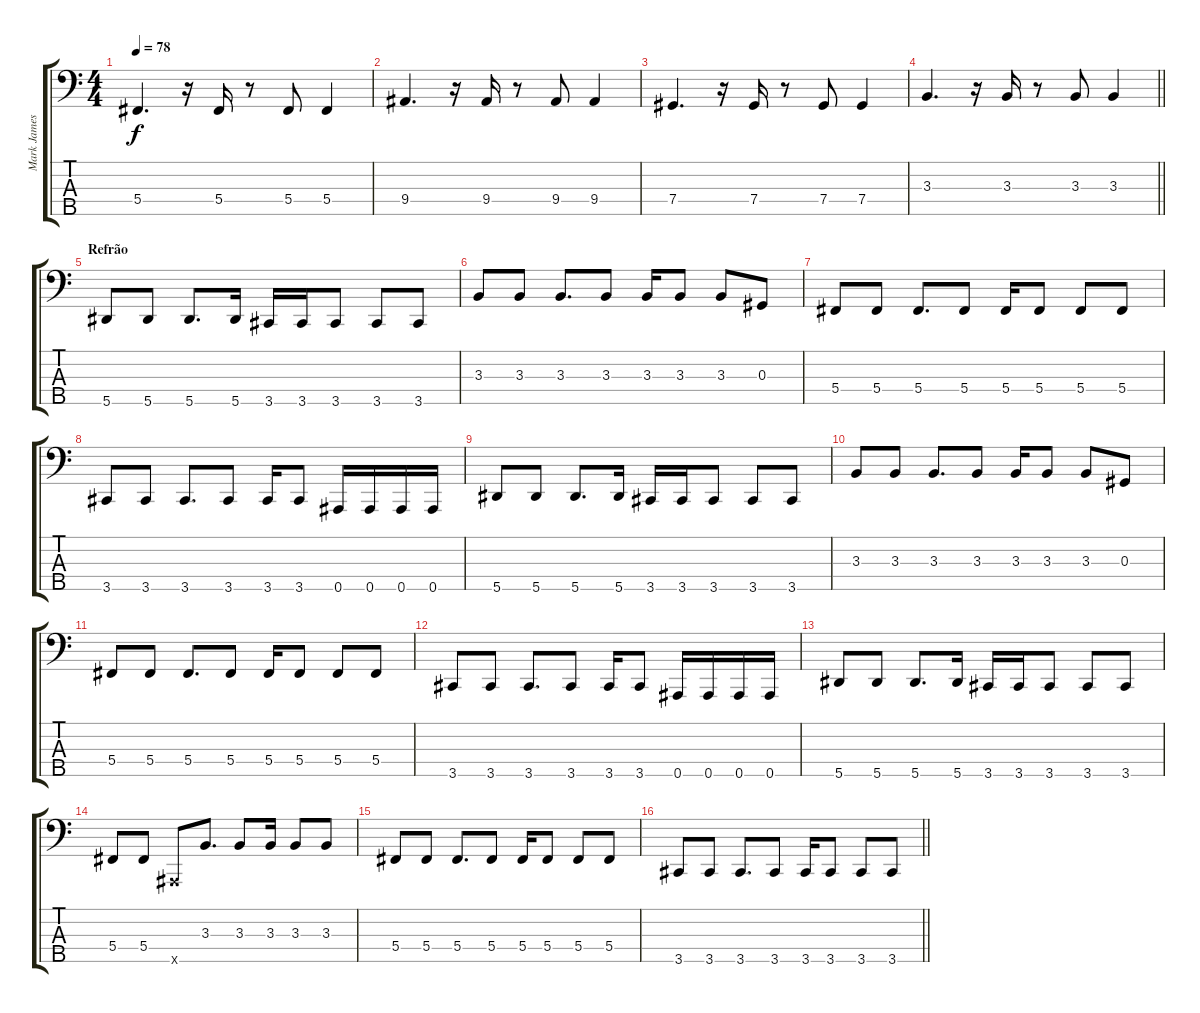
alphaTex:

\track ("Mark James" "Mark James") {instrument electricbassfinger}
\staff {score tabs}
\tuning (Gb2 Db2 Ab1 Db1 Bb0) {hide}
\ts (4 4)
\tempo 78
\clef f4
\ks c
5.4.4{d dy f} r.16 5.4.16 r.8 5.4.8 5.4.4 |
9.4.4{d} r.16 9.4.16 r.8 9.4.8 9.4.4 |
7.4.4{d} r.16 7.4.16 r.8 7.4.8 7.4.4 |
\barLineRight lightlight
3.3.4{d} r.16 3.3.16 r.8 3.3.8 3.3.4 |
\section ("" "Refrão")
5.5.8 5.5.8 5.5.8{d} 5.5.16 3.5.16 3.5.16 3.5.8 3.5.8 3.5.8 |
3.3.8 3.3.8 3.3.8{d} 3.3.8 3.3.16 3.3.8 3.3.8 0.3.8 |
5.4.8 5.4.8 5.4.8{d} 5.4.8 5.4.16 5.4.8 5.4.8 5.4.8 |
3.5.8 3.5.8 3.5.8{d} 3.5.8 3.5.16 3.5.8 0.5.16 0.5.16 0.5.16 0.5.16 |
5.5.8 5.5.8 5.5.8{d} 5.5.16 3.5.16 3.5.16 3.5.8 3.5.8 3.5.8 |
3.3.8 3.3.8 3.3.8{d} 3.3.8 3.3.16 3.3.8 3.3.8 0.3.8 |
5.4.8 5.4.8 5.4.8{d} 5.4.8 5.4.16 5.4.8 5.4.8 5.4.8 |
3.5.8 3.5.8 3.5.8{d} 3.5.8 3.5.16 3.5.8 0.5.16 0.5.16 0.5.16 0.5.16 |
5.5.8 5.5.8 5.5.8{d} 5.5.16 3.5.16 3.5.16 3.5.8 3.5.8 3.5.8 |
5.4.8 5.4.8 0.5{x}.8 3.3.8{d} 3.3.8 3.3.16 3.3.8 3.3.8 |
5.4.8 5.4.8 5.4.8{d} 5.4.8 5.4.16 5.4.8 5.4.8 5.4.8 |
\barLineRight lightlight
3.5.8 3.5.8 3.5.8{d} 3.5.8 3.5.16 3.5.8 3.5.8 3.5.8
